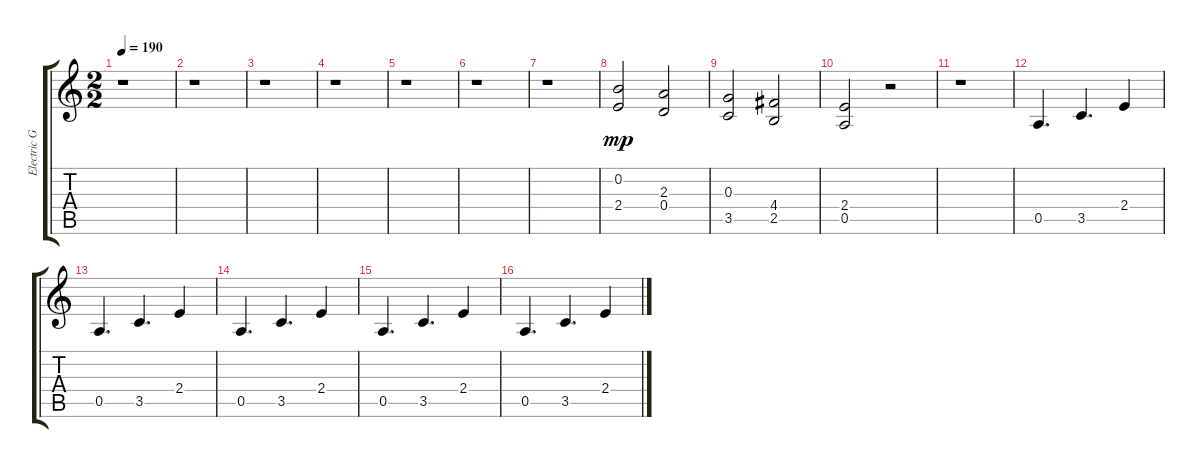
\track ("Electric Guitar" "Electric G") {instrument distortionguitar}
\staff {score tabs}
\tuning (E4 B3 G3 D3 A2 E2) {hide}
\ts (2 2)
\tempo 190
\clef g2
\ks c
r.1{dy mf} |
r.1 |
r.1 |
r.1 |
r.1 |
r.1 |
r.1 |
(0.2 2.4).2{dy mp} (2.3 0.4).2 |
(0.3 3.5).2 (4.4 2.5).2 |
(2.4 0.5).2 r.2 |
r.1 |
0.5.4{d} 3.5.4{d} 2.4.4 |
0.5.4{d} 3.5.4{d} 2.4.4 |
0.5.4{d} 3.5.4{d} 2.4.4 |
0.5.4{d} 3.5.4{d} 2.4.4 |
0.5.4{d} 3.5.4{d} 2.4.4
